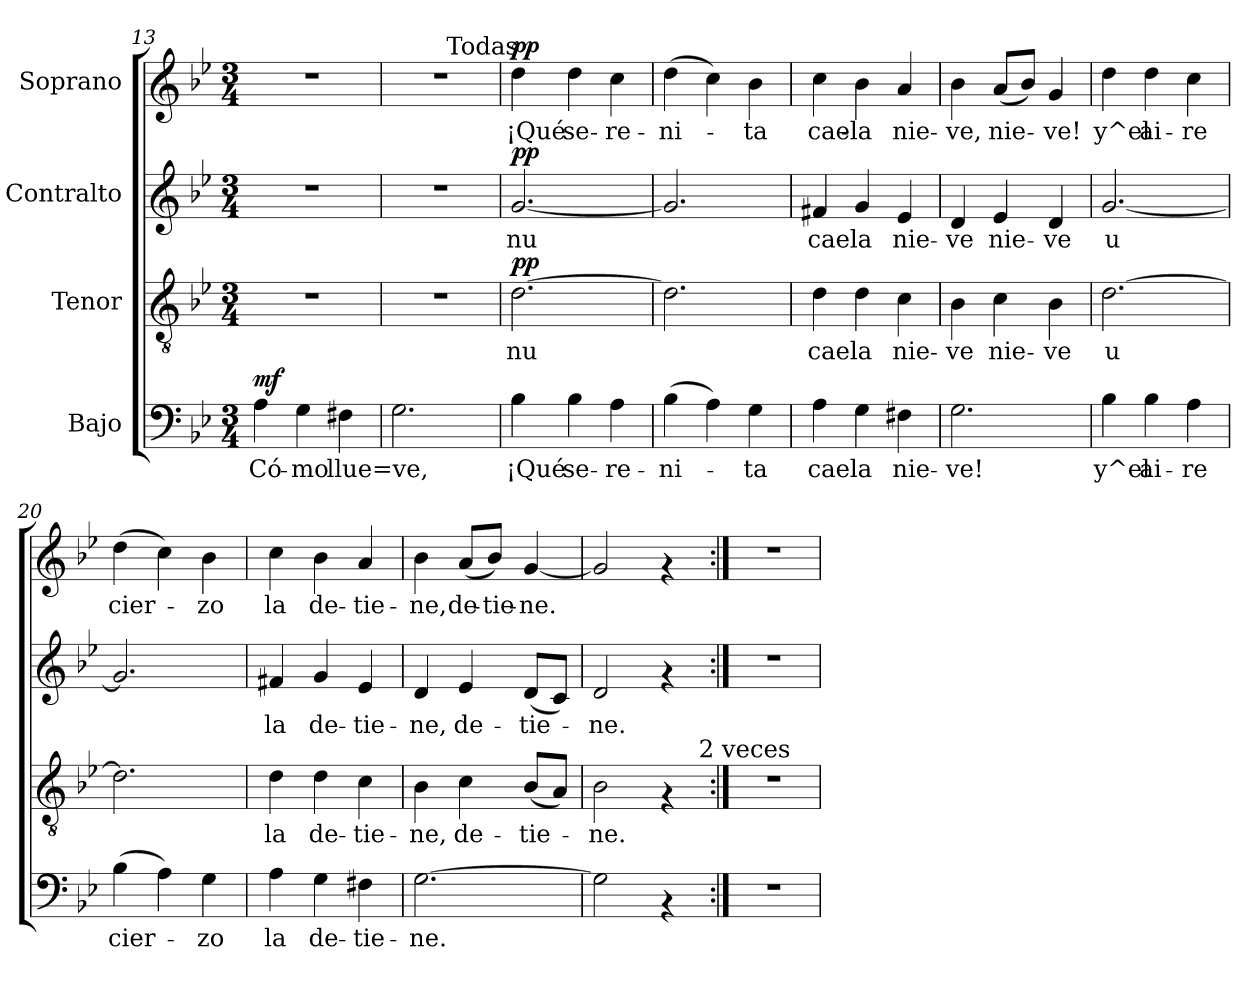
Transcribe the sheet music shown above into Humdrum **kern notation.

**kern	**text	**dynam	**kern	**text	**dynam	**kern	**text	**dynam	**kern	**text	**dynam
*part4	*part4	*part4	*part3	*part3	*part3	*part2	*part2	*part2	*part1	*part1	*part1
*staff4	*staff4	*staff4	*staff3	*staff3	*staff3	*staff2	*staff2	*staff2	*staff1	*staff1	*staff1
*I"Bajo	*	*	*I"Tenor	*	*	*I"Contralto	*	*	*I"Soprano	*	*
*clefF4	*	*	*clefGv2	*	*	*clefG2	*	*	*clefG2	*	*
*k[b-e-]	*	*	*k[b-e-]	*	*	*k[b-e-]	*	*	*k[b-e-]	*	*
*B-:	*	*	*B-:	*	*	*B-:	*	*	*B-:	*	*
*M3/4	*	*	*M3/4	*	*	*M3/4	*	*	*M3/4	*	*
=13	=13	=13	=13	=13	=13	=13	=13	=13	=13	=13	=13
!	!LO:LY:b	!LO:DY:a	!	!	!	!	!	!	!	!	!
4A\	Có-	mf	2.r	.	.	2.r	.	.	2.r	.	.
!	!LO:LY:b	!	!	!	!	!	!	!	!	!	!
4G\	-mo	.	.	.	.	.	.	.	.	.	.
!	!LO:LY:b	!	!	!	!	!	!	!	!	!	!
4F#X\	llue=ve,	.	.	.	.	.	.	.	.	.	.
=14	=14	=14	=14	=14	=14	=14	=14	=14	=14	=14	=14
*	*	*	*	*	*	*	*	*	*^	*	*
2.G\	.	.	2.r	.	.	2.r	.	.	2.r	4.ryy	.	.
!	!	!	!	!	!	!	!	!	!	!LO:TX:a:t=Todas	!	!
.	.	.	.	.	.	.	.	.	.	4.ryy	.	.
=15	=15	=15	=15	=15	=15	=15	=15	=15	=15	=15	=15	=15
!	!LO:LY:b	!	!	!LO:LY:b	!LO:DY:a	!	!LO:LY:b	!LO:DY:a	!	!	!LO:LY:b	!LO:DY:a
*	*	*	*	*	*	*	*	*	*v	*v	*	*
4B-\	¡Qué	.	[<2.d\	nu	pp	[<2.g/	nu	pp	4dd\	¡Qué	pp
!	!LO:LY:b	!	!	!	!	!	!	!	!	!LO:LY:b	!
4B-\	se-	.	.	.	.	.	.	.	4dd\	se-	.
!	!LO:LY:b	!	!	!	!	!	!	!	!	!LO:LY:b	!
4A\	-re-	.	.	.	.	.	.	.	4cc\	-re-	.
!!LO:PB:g=z
=16	=16	=16	=16	=16	=16	=16	=16	=16	=16	=16	=16
!	!LO:LY:b	!	!	!	!	!	!	!	!	!LO:LY:b	!
(>4B-\	-ni-	.	2.d\]	.	.	2.g/]	.	.	(>4dd\	-ni-	.
4A\)	.	.	.	.	.	.	.	.	4cc\)	.	.
!	!LO:LY:b	!	!	!	!	!	!	!	!	!LO:LY:b	!
4G\	-ta	.	.	.	.	.	.	.	4b-\	-ta	.
=17	=17	=17	=17	=17	=17	=17	=17	=17	=17	=17	=17
!	!LO:LY:b	!	!	!LO:LY:b	!	!	!LO:LY:b	!	!	!LO:LY:b	!
4A\	cae	.	4d\	cae	.	4f#X/	cae	.	4cc\	cae-	.
!	!LO:LY:b	!	!	!LO:LY:b	!	!	!LO:LY:b	!	!	!LO:LY:b	!
4G\	la	.	4d\	la	.	4g/	la	.	4b-\	-la	.
!	!LO:LY:b	!	!	!LO:LY:b	!	!	!LO:LY:b	!	!	!LO:LY:b	!
4F#X\	nie-	.	4c\	nie-	.	4e-/	nie-	.	4a/	nie-	.
=18	=18	=18	=18	=18	=18	=18	=18	=18	=18	=18	=18
!	!LO:LY:b	!	!	!LO:LY:b	!	!	!LO:LY:b	!	!	!LO:LY:b	!
2.G\	-ve!	.	4B-\	-ve	.	4d/	-ve	.	4b-\	-ve,	.
!	!	!	!	!LO:LY:b	!	!	!LO:LY:b	!	!	!LO:LY:b	!
.	.	.	4c\	nie-	.	4e-/	nie-	.	(<8a/L	nie-	.
.	.	.	.	.	.	.	.	.	8b-/J)	.	.
!	!	!	!	!LO:LY:b	!	!	!LO:LY:b	!	!	!LO:LY:b	!
.	.	.	4B-\	-ve	.	4d/	-ve	.	4g/	-ve!	.
=19	=19	=19	=19	=19	=19	=19	=19	=19	=19	=19	=19
!	!LO:LY:b	!	!	!LO:LY:b	!	!	!LO:LY:b	!	!	!LO:LY:b	!
4B-\	y^el	.	[>2.d\	u	.	[<2.g/	u	.	4dd\	y^el	.
!	!LO:LY:b	!	!	!	!	!	!	!	!	!LO:LY:b	!
4B-\	ai-	.	.	.	.	.	.	.	4dd\	ai-	.
!	!LO:LY:b	!	!	!	!	!	!	!	!	!LO:LY:b	!
4A\	-re	.	.	.	.	.	.	.	4cc\	-re	.
=20	=20	=20	=20	=20	=20	=20	=20	=20	=20	=20	=20
!	!LO:LY:b	!	!	!	!	!	!	!	!	!LO:LY:b	!
(>4B-\	cier-	.	2.d\]	.	.	2.g/]	.	.	(>4dd\	cier-	.
4A\)	.	.	.	.	.	.	.	.	4cc\)	.	.
!	!LO:LY:b	!	!	!	!	!	!	!	!	!LO:LY:b	!
4G\	-zo	.	.	.	.	.	.	.	4b-\	-zo	.
=21	=21	=21	=21	=21	=21	=21	=21	=21	=21	=21	=21
!	!LO:LY:b	!	!	!LO:LY:b	!	!	!LO:LY:b	!	!	!LO:LY:b	!
4A\	la	.	4d\	la	.	4f#X/	la	.	4cc\	la	.
!	!LO:LY:b	!	!	!LO:LY:b	!	!	!LO:LY:b	!	!	!LO:LY:b	!
4G\	de-	.	4d\	de-	.	4g/	de-	.	4b-\	de-	.
!	!LO:LY:b	!	!	!LO:LY:b	!	!	!LO:LY:b	!	!	!LO:LY:b	!
4F#X\	-tie-	.	4c\	-tie-	.	4e-/	-tie-	.	4a/	-tie-	.
=22	=22	=22	=22	=22	=22	=22	=22	=22	=22	=22	=22
!	!LO:LY:b	!	!	!LO:LY:b	!	!	!LO:LY:b	!	!	!LO:LY:b	!
[>2.G\	-ne.	.	4B-\	-ne,	.	4d/	-ne,	.	4b-\	-ne,	.
!	!	!	!	!LO:LY:b	!	!	!LO:LY:b	!	!	!LO:LY:b	!
.	.	.	4c\	de-	.	4e-/	de-	.	(<8a/L	de-	.
!	!	!	!	!	!	!	!	!	!	!LO:LY:b	!
.	.	.	.	.	.	.	.	.	8b-/J)	-tie-	.
!	!	!	!	!LO:LY:b	!	!	!LO:LY:b	!	!	!LO:LY:b	!
.	.	.	(<8B-/L	-tie-	.	(<8d/L	-tie-	.	[<4g/	-ne.	.
.	.	.	8A/J)	.	.	8c/J)	.	.	.	.	.
=23	=23	=23	=23	=23	=23	=23	=23	=23	=23	=23	=23
!	!	!	!	!LO:LY:b	!	!	!LO:LY:b	!	!	!	!
*	*	*	*^	*	*	*	*	*	*	*	*
2G\]	.	.	2B-\	2ryy	-ne.	.	2d/	-ne.	.	2g/]	.	.
4rAA	.	.	4rF	8.ryy	.	.	4rf	.	.	4rf	.	.
!	!	!	!	!LO:TX:a:t=2 veces	!	!	!	!	!	!	!	!
.	.	.	.	16ryy	.	.	.	.	.	.	.	.
*	*	*	*v	*v	*	*	*	*	*	*	*	*
=24:|!	=24:|!	=24:|!	=24:|!	=24:|!	=24:|!	=24:|!	=24:|!	=24:|!	=24:|!	=24:|!	=24:|!
2.r	.	.	2.r	.	.	2.r	.	.	2.r	.	.
=	=	=	=	=	=	=	=	=	=	=	=
*-	*-	*-	*-	*-	*-	*-	*-	*-	*-	*-	*-
